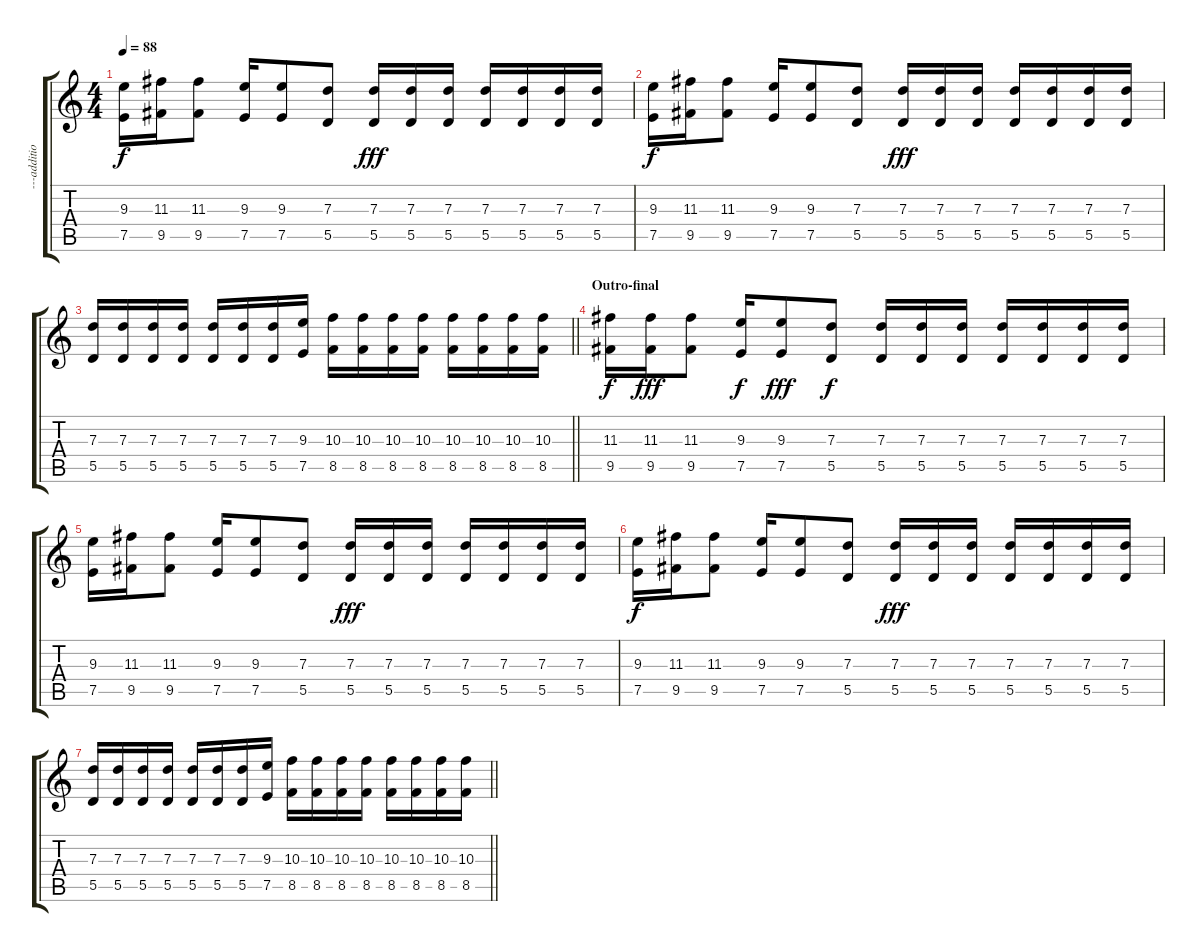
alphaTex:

\track ("---additional gtr--" "---additio") {instrument overdrivenguitar}
\staff {score tabs}
\tuning (E4 B3 G3 D3 A2 D2) {hide}
\ts (4 4)
\tempo 88
\clef g2
\ks c
(9.3 7.5).16{dy f} (11.3 9.5).16 (11.3 9.5).8 (9.3 7.5).16 (9.3 7.5).8 (7.3 5.5).8 (7.3 5.5).16{dy fff} (7.3 5.5).16 (7.3 5.5).16 (7.3 5.5).16 (7.3 5.5).16 (7.3 5.5).16 (7.3 5.5).16 |
(9.3 7.5).16{dy f} (11.3 9.5).16 (11.3 9.5).8 (9.3 7.5).16 (9.3 7.5).8 (7.3 5.5).8 (7.3 5.5).16{dy fff} (7.3 5.5).16 (7.3 5.5).16 (7.3 5.5).16 (7.3 5.5).16 (7.3 5.5).16 (7.3 5.5).16 |
\barLineRight lightlight
(7.3 5.5).16 (7.3 5.5).16 (7.3 5.5).16 (7.3 5.5).16 (7.3 5.5).16 (7.3 5.5).16 (7.3 5.5).16 (9.3 7.5).16 (10.3 8.5).16 (10.3 8.5).16 (10.3 8.5).16 (10.3 8.5).16 (10.3 8.5).16 (10.3 8.5).16 (10.3 8.5).16 (10.3 8.5).16 |
\section ("" "Outro-final")
(11.3 9.5).16{dy f} (11.3 9.5).16{dy fff} (11.3 9.5).8 (9.3 7.5).16{dy f} (9.3 7.5).8{dy fff} (7.3 5.5).8{dy f} (7.3 5.5).16 (7.3 5.5).16 (7.3 5.5).16 (7.3 5.5).16 (7.3 5.5).16 (7.3 5.5).16 (7.3 5.5).16 |
(9.3 7.5).16 (11.3 9.5).16 (11.3 9.5).8 (9.3 7.5).16 (9.3 7.5).8 (7.3 5.5).8 (7.3 5.5).16{dy fff} (7.3 5.5).16 (7.3 5.5).16 (7.3 5.5).16 (7.3 5.5).16 (7.3 5.5).16 (7.3 5.5).16 |
(9.3 7.5).16{dy f} (11.3 9.5).16 (11.3 9.5).8 (9.3 7.5).16 (9.3 7.5).8 (7.3 5.5).8 (7.3 5.5).16{dy fff} (7.3 5.5).16 (7.3 5.5).16 (7.3 5.5).16 (7.3 5.5).16 (7.3 5.5).16 (7.3 5.5).16 |
\barLineRight lightlight
(7.3 5.5).16 (7.3 5.5).16 (7.3 5.5).16 (7.3 5.5).16 (7.3 5.5).16 (7.3 5.5).16 (7.3 5.5).16 (9.3 7.5).16 (10.3 8.5).16 (10.3 8.5).16 (10.3 8.5).16 (10.3 8.5).16 (10.3 8.5).16 (10.3 8.5).16 (10.3 8.5).16 (10.3 8.5).16
